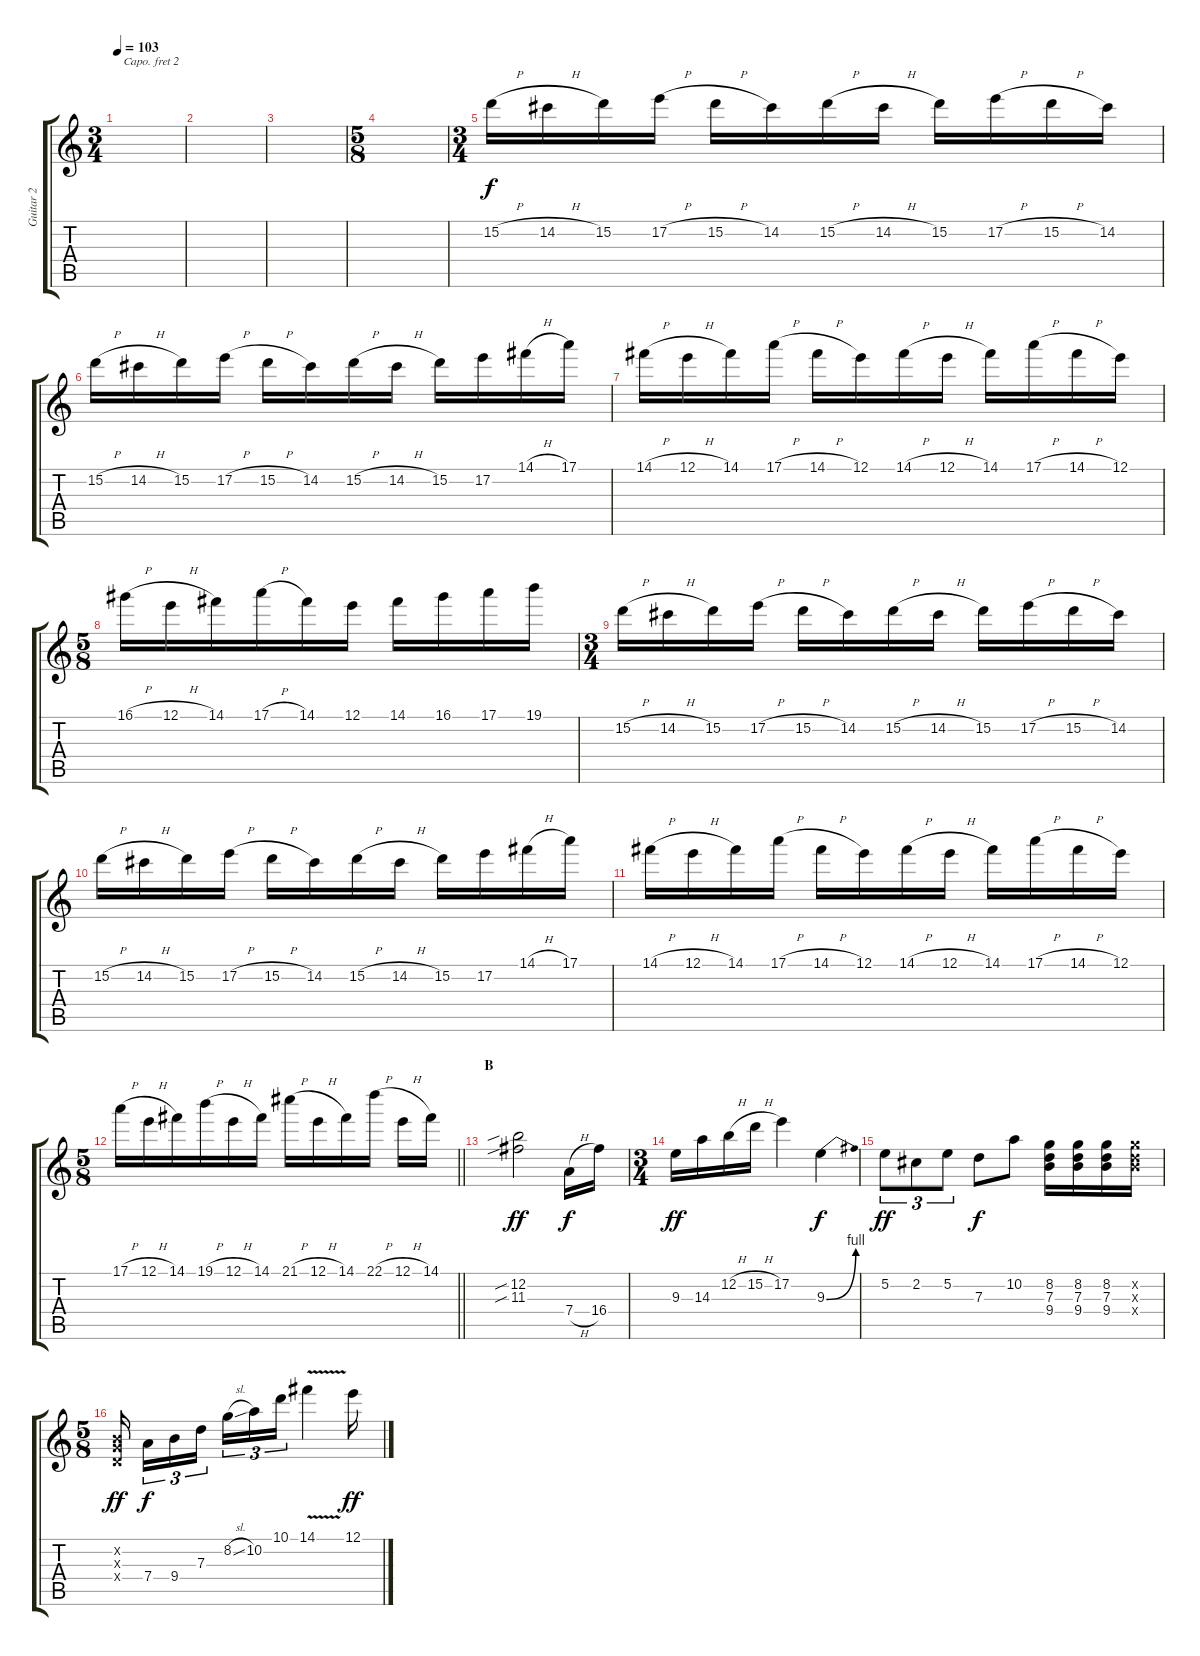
\track ("Guitar 2" "Guitar 2") {instrument distortionguitar}
\staff {score tabs}
\capo 2
\tuning (D4 A3 F3 C3 G2 C2) {hide}
\ts (3 4)
\tempo 103
\clef g2
\ks c
|
|
|
\ts (5 8)
|
\ts (3 4)
15.2{h}.16 14.2{h}.16 15.2.16 17.2{h}.16 15.2{h}.16 14.2.16 15.2{h}.16 14.2{h}.16 15.2.16 17.2{h}.16 15.2{h}.16 14.2.16 |
15.2{h}.16 14.2{h}.16 15.2.16 17.2{h}.16 15.2{h}.16 14.2.16 15.2{h}.16 14.2{h}.16 15.2.16 17.2.16 14.1{h}.16 17.1.16 |
14.1{h}.16 12.1{h}.16 14.1.16 17.1{h}.16 14.1{h}.16 12.1.16 14.1{h}.16 12.1{h}.16 14.1.16 17.1{h}.16 14.1{h}.16 12.1.16 |
\ts (5 8)
16.1{h}.16 12.1{h}.16 14.1.16 17.1{h}.16 14.1.16 12.1.16 14.1.16 16.1.16 17.1.16 19.1.16 |
\ts (3 4)
15.2{h}.16 14.2{h}.16 15.2.16 17.2{h}.16 15.2{h}.16 14.2.16 15.2{h}.16 14.2{h}.16 15.2.16 17.2{h}.16 15.2{h}.16 14.2.16 |
15.2{h}.16 14.2{h}.16 15.2.16 17.2{h}.16 15.2{h}.16 14.2.16 15.2{h}.16 14.2{h}.16 15.2.16 17.2.16 14.1{h}.16 17.1.16 |
14.1{h}.16 12.1{h}.16 14.1.16 17.1{h}.16 14.1{h}.16 12.1.16 14.1{h}.16 12.1{h}.16 14.1.16 17.1{h}.16 14.1{h}.16 12.1.16 |
\ts (5 8)
\barLineRight lightlight
17.1{h}.16 12.1{h}.16 14.1.16 19.1{h}.16 12.1{h}.16 14.1.16 21.1{h}.16 12.1{h}.16 14.1.16 22.1{h}.16 12.1{h}.16 14.1.16 |
\section ("" "B")
(12.2{sib} 11.3{sib}).2{dy ff} 7.4{h}.16{dy f} 16.4.16 |
\ts (3 4)
9.3.16{dy ff} 14.3.16 12.2{h}.16 15.2{h}.16 17.2.4 9.3{be (bend 0 0 60 4)}.4{dy f} |
5.2.8{tu (3 2) dy ff} 2.2.8{tu (3 2)} 5.2.8{tu (3 2)} 7.3.8{dy f} 10.2.8 (8.2 7.3 9.4).16 (8.2 7.3 9.4).16 (8.2 7.3 9.4).16 (8.2{x} 7.3{x} 9.4{x}).16 |
\ts (5 8)
(0.2{x} 0.3{x} 0.4{x}).16{dy ff beam splitsecondary} 7.4.16{tu (3 2) dy f} 9.4.16{tu (3 2)} 7.3.16{tu (3 2) beam splitsecondary} 8.2{sl}.16{tu (3 2)} 10.2.16{tu (3 2)} 10.1.16{tu (3 2)} 14.1{v}.4 12.1.16{dy ff}
